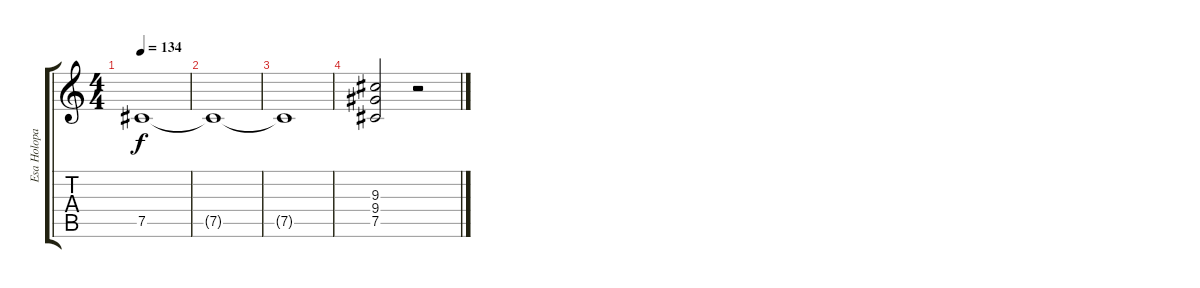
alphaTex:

\track ("Esa Holopainen" "Esa Holopa") {instrument distortionguitar}
\staff {score tabs}
\tuning (Db4 Ab3 E3 B2 Gb2 Db2) {hide}
\ts (4 4)
\tempo 134
\clef g2
\ks c
7.5{t}.1{dy f} |
7.5{t}.1 |
7.5{t}.1 |
(9.3 9.4 7.5).2{balance 16} r.2
